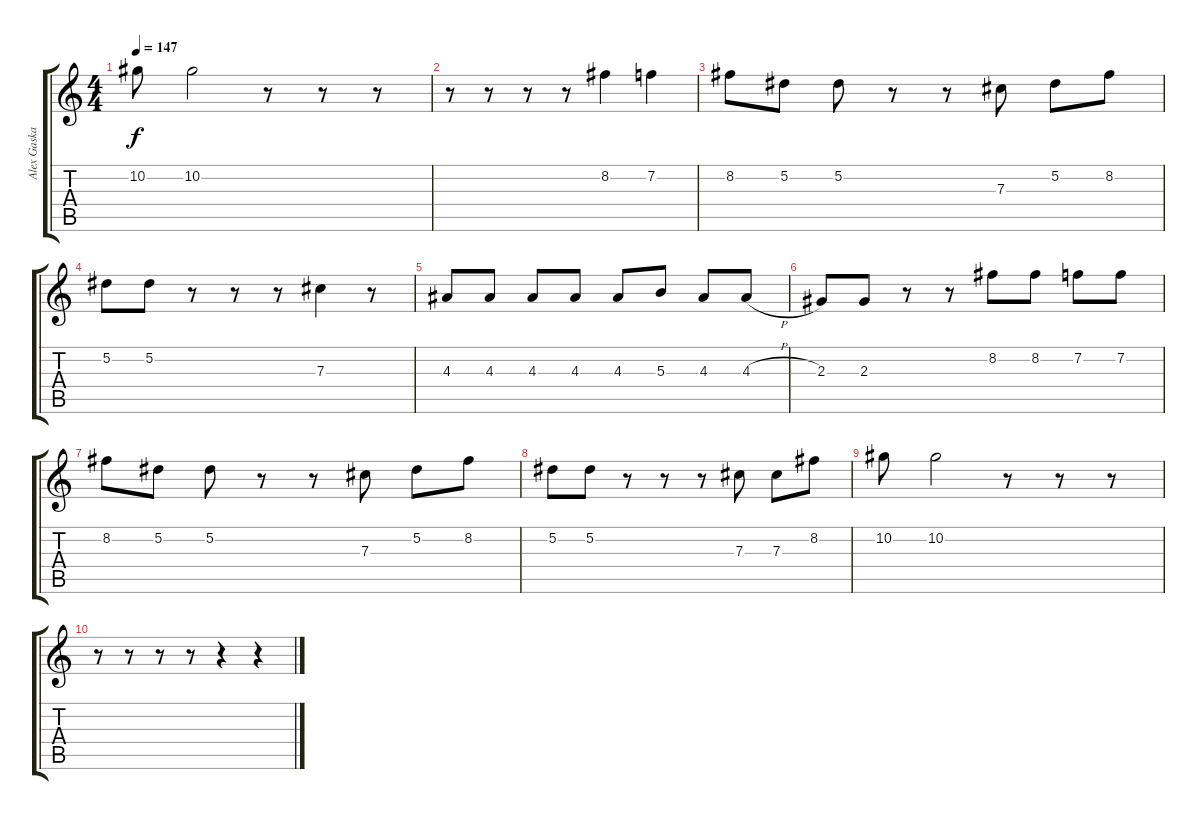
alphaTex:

\track ("Alex Gaskarth (Vocals)" "Alex Gaska") {instrument acousticguitarnylon}
\staff {score tabs}
\tuning (Eb4 Bb3 Gb3 Db3 Ab2 Eb2) {hide}
\ts (4 4)
\tempo 147
\clef g2
\ks c
10.2.8{dy f} 10.2.2 r.8 r.8 r.8 |
r.8 r.8 r.8 r.8 8.2.4 7.2.4 |
8.2.8 5.2.8 5.2.8 r.8 r.8 7.3.8 5.2.8 8.2.8 |
5.2.8 5.2.8 r.8 r.8 r.8 7.3.4 r.8 |
4.3.8 4.3.8 4.3.8 4.3.8 4.3.8 5.3.8 4.3.8 4.3{h}.8 |
2.3.8 2.3.8 r.8 r.8 8.2.8 8.2.8 7.2.8 7.2.8 |
8.2.8 5.2.8 5.2.8 r.8 r.8 7.3.8 5.2.8 8.2.8 |
5.2.8 5.2.8 r.8 r.8 r.8 7.3.8 7.3.8 8.2.8 |
10.2.8 10.2.2 r.8 r.8 r.8 |
r.8 r.8 r.8 r.8 r.4 r.4
